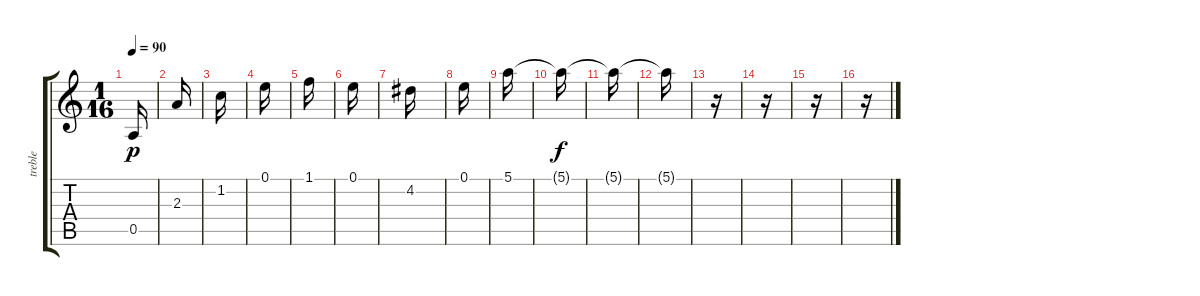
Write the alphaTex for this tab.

\track ("treble              " "treble    ") {instrument acousticguitarnylon}
\staff {score tabs}
\tuning (E4 B3 G3 D3 A2 E2) {hide}
\ts (1 16)
\tempo 90
\clef g2
\ks c
0.5.16{dy p} |
2.3.16 |
1.2.16 |
0.1.16 |
1.1.16 |
0.1.16 |
4.2.16 |
0.1.16 |
5.1.16 |
5.1{t}.16{dy f} |
5.1{t}.16 |
5.1{t}.16 |
r.16 |
r.16 |
r.16 |
r.16
